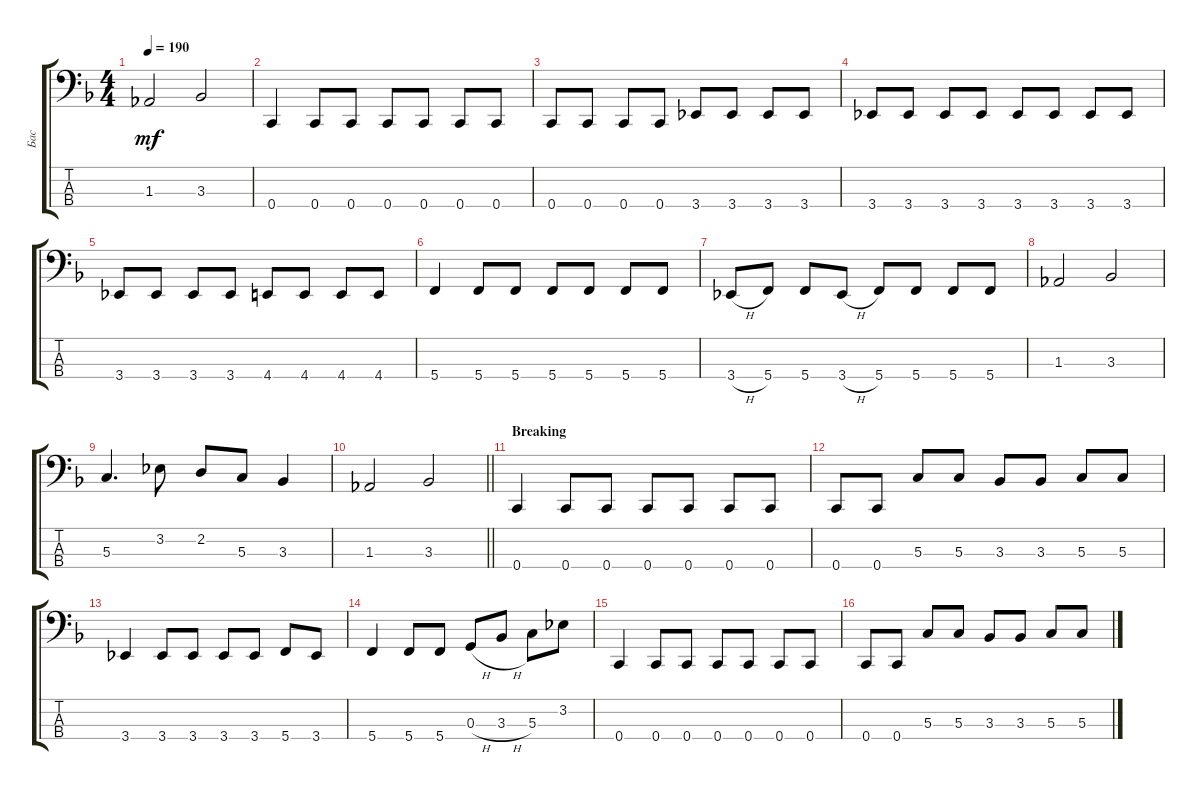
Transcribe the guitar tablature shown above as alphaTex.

\track ("Бас" "Бас") {instrument electricbassfinger}
\staff {score tabs}
\tuning (F2 C2 G1 C1) {hide}
\ts (4 4)
\tempo 190
\clef f4
\ks dminor
1.3.2{dy mf} 3.3.2 |
0.4.4 0.4.8 0.4.8 0.4.8 0.4.8 0.4.8 0.4.8 |
0.4.8 0.4.8 0.4.8 0.4.8 3.4.8 3.4.8 3.4.8 3.4.8 |
3.4.8 3.4.8 3.4.8 3.4.8 3.4.8 3.4.8 3.4.8 3.4.8 |
3.4.8 3.4.8 3.4.8 3.4.8 4.4.8 4.4.8 4.4.8 4.4.8 |
5.4.4 5.4.8 5.4.8 5.4.8 5.4.8 5.4.8 5.4.8 |
3.4{h}.8 5.4.8 5.4.8 3.4{h}.8 5.4.8 5.4.8 5.4.8 5.4.8 |
1.3.2 3.3.2 |
5.3.4{d} 3.2.8 2.2.8 5.3.8 3.3.4 |
\barLineRight lightlight
1.3.2 3.3.2 |
\section ("" "Breaking")
0.4.4 0.4.8 0.4.8 0.4.8 0.4.8 0.4.8 0.4.8 |
0.4.8 0.4.8 5.3.8 5.3.8 3.3.8 3.3.8 5.3.8 5.3.8 |
3.4.4 3.4.8 3.4.8 3.4.8 3.4.8 5.4.8 3.4.8 |
5.4.4 5.4.8 5.4.8 0.3{h}.8 3.3{h}.8 5.3.8 3.2.8 |
0.4.4 0.4.8 0.4.8 0.4.8 0.4.8 0.4.8 0.4.8 |
0.4.8 0.4.8 5.3.8 5.3.8 3.3.8 3.3.8 5.3.8 5.3.8
